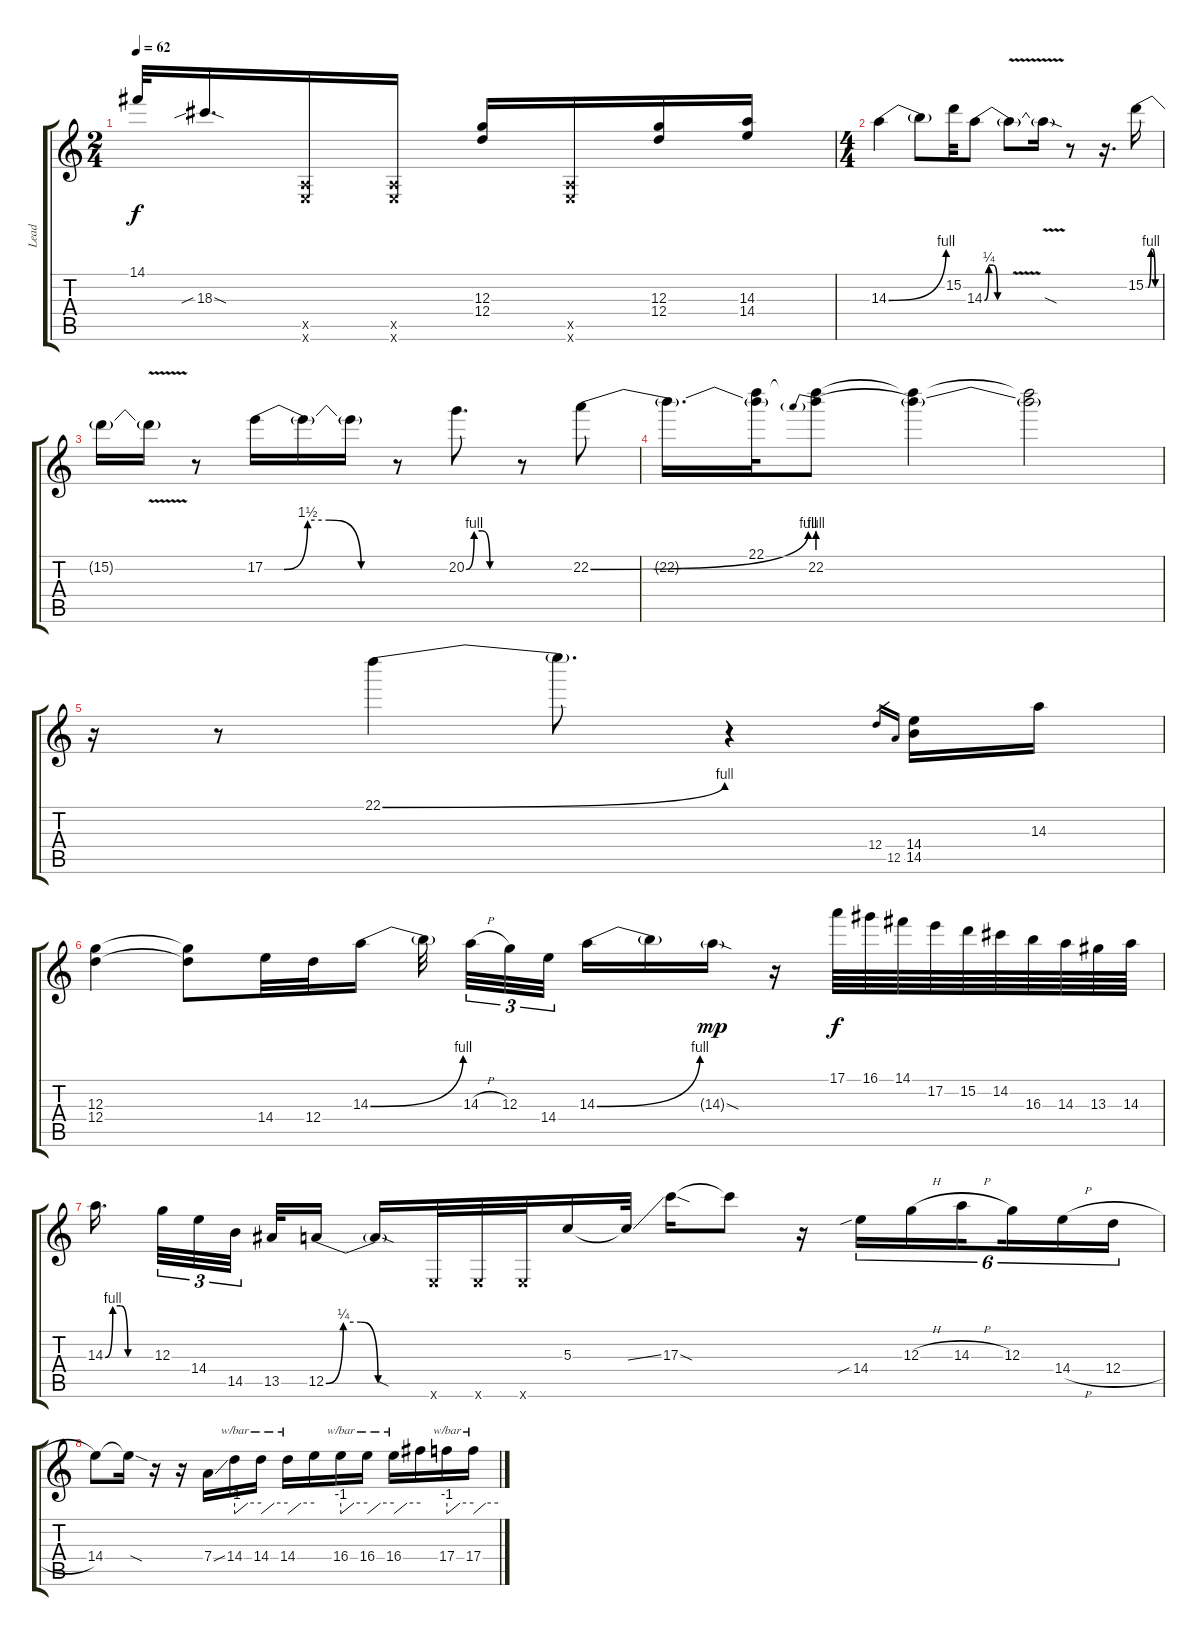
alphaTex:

\track ("Lead" "Lead") {instrument overdrivenguitar}
\staff {score tabs}
\tuning (E4 B3 G3 D3 A2 E2) {hide}
\ts (2 4)
\tempo 62
\clef g2
\ks c
14.1{t}.32{dy f} 18.3{sib sod}.16{d} (0.5{x} 0.6{x}).16 (0.5{x} 0.6{x}).16 (12.3 12.4).16 (0.5{x} 0.6{x}).16 (12.3 12.4).16 (14.3 14.4).16 |
\ts (4 4)
14.3{be (bend 0 0 60 4)}.4 14.3{t}.8 15.2.32 14.3{be (custom 0 0 10 1 20 1 30 0 60 0)}.8 14.3{v t}.8 14.3{sod t}.16 r.8 r.16{d} 15.2{be (custom 0 0 7 0 10 0 24 4 30 4 43 0 60 0)}.16 |
15.2{t}.16 15.2{v t}.16 r.8 17.2{be (custom 0 0 9 0 20 6 30 6 45 0 60 0)}.16 17.2{t}.16 17.2{t}.16 r.8 20.2{be (custom 0 0 10 4 20 4 30 0 60 0)}.8{d} r.8 22.2{be (bend 0 0 60 4)}.8 |
22.2{t}.16{d} (22.1 22.2{t}).32 (22.1{t} 22.2{be (prebend 0 4 60 4)}).8 (22.1{t} 22.2{t}).4 (22.1{t} 22.2{t}).2 |
r.16 r.8 22.1{be (bend 0 0 60 4)}.4 22.1{t}.8{d} r.4 12.4.16{gr} 12.5.16{gr} (14.4 14.5).16 14.3.16 |
(12.3 12.4).4 (12.3{t} 12.4{t}).8 14.4.32 12.4.32 14.3{be (bend 0 0 60 4)}.16 14.3{t}.32{beam splitsecondary} 14.3{h}.32{tu (3 2)} 12.3.32{tu (3 2)} 14.4.32{tu (3 2) beam splitsecondary} 14.3{be (bend 0 0 60 4)}.16 14.3{t}.16 14.3{sod g}.16{dy mp} r.16 17.1.64{dy f} 16.1.64 14.1.64 17.2.64 15.2.64 14.2.64 16.3.64 14.3.64 13.3.64 14.3.64 |
14.3{be (custom 0 0 10 4 20 4 30 0 60 0)}.16{d beam splitsecondary} 12.3.32{tu (3 2)} 14.4.32{tu (3 2)} 14.5.32{tu (3 2) beam splitsecondary} 13.5.32 12.5{be (custom 0 0 10 1 20 1 30 0 60 0)}.16 12.5{sod t}.16 0.6{x}.32 0.6{x}.32 0.6{x}.32 5.3.16 5.3{ss t}.32 17.3{sod}.16 17.3{t}.8 r.16 14.4{sib}.16{tu (6 4)} 12.3{h}.16{tu (6 4)} 14.3{h}.16{tu (6 4) beam splitsecondary} 12.3.16{tu (6 4)} 14.4{h}.16{tu (6 4)} 12.4{h}.16{tu (6 4)} |
14.4.8 14.4{sod t}.16 r.16 r.16 7.4{ss}.16 14.4.16{tbe (custom default 0 -4 30 0 60 0)} 14.4.16{tbe (custom default 0 -4 30 0 60 0)} 14.4.16{tbe (custom default 0 -4 30 0 60 0)} 14.4{t}.16 16.4.16{tbe (custom default 0 -4 30 0 60 0)} 16.4.16{tbe (custom default 0 -4 30 0 60 0)} 16.4.16{tbe (custom default 0 -4 30 0 60 0)} 16.4{t}.16 17.4.16{tbe (custom default 0 -4 30 0 60 0)} 17.4.16{tbe (custom default 0 -4 30 0 60 0)}
